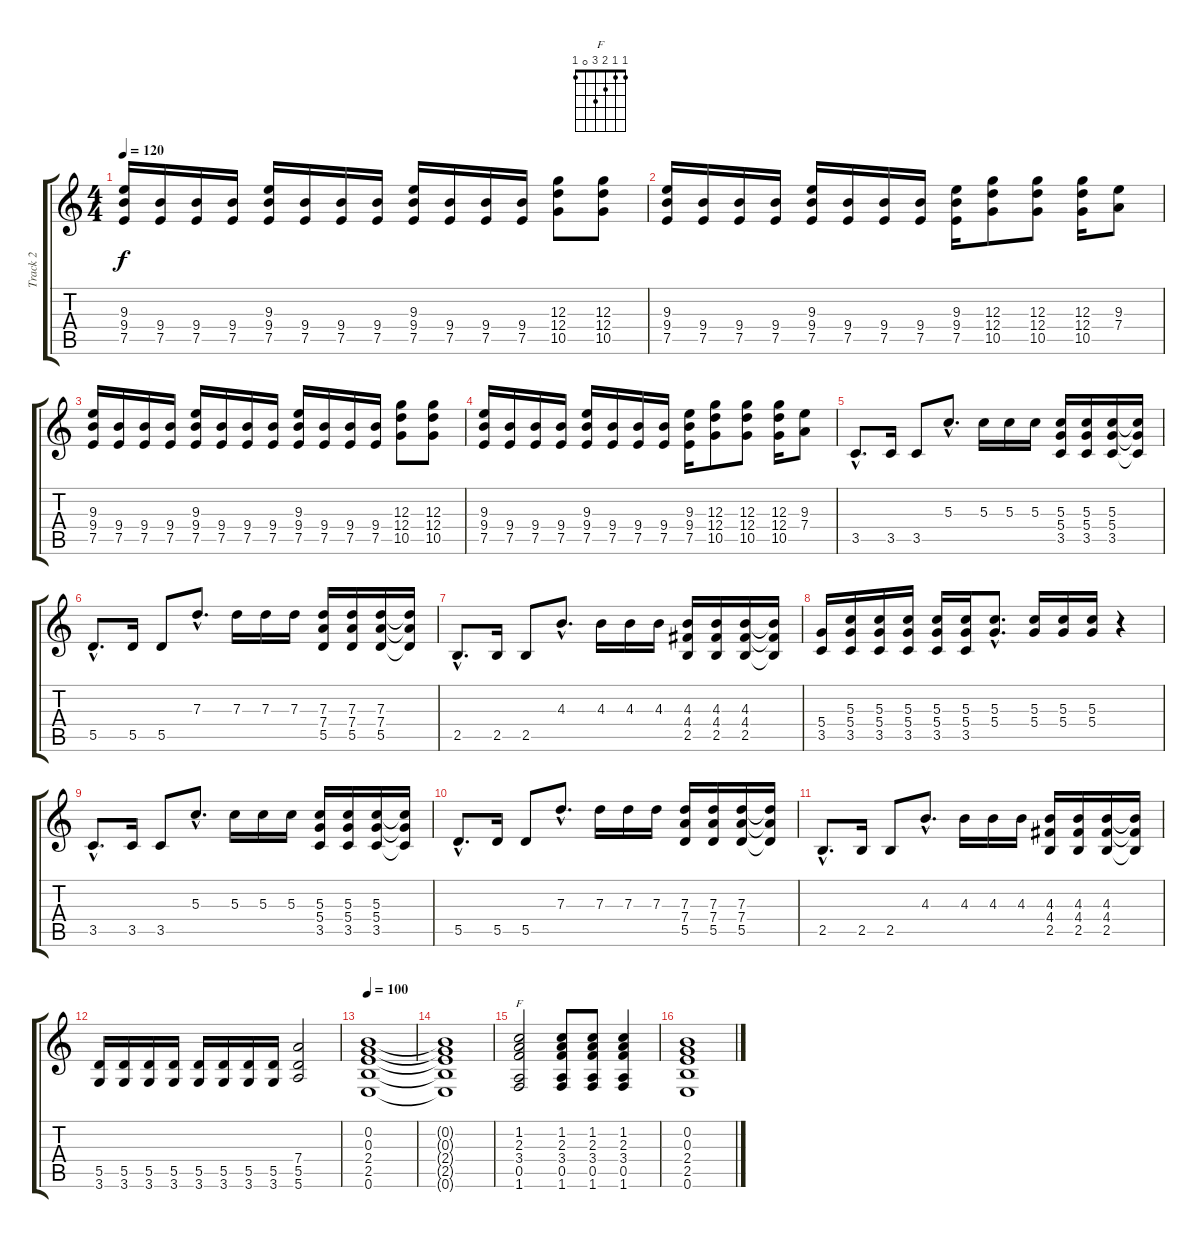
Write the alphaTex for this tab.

\track ("Track 2" "Track 2") {instrument acousticguitarsteel}
\staff {score tabs}
\tuning (E4 B3 G3 D3 A2 E2) {hide}
\chord ("F" 1 1 2 3 0 1)
\ts (4 4)
\tempo 120
\clef g2
\ks c
(9.3 9.4 7.5).16{dy f} (9.4 7.5).16 (9.4 7.5).16 (9.4 7.5).16 (9.3 9.4 7.5).16 (9.4 7.5).16 (9.4 7.5).16 (9.4 7.5).16 (9.3 9.4 7.5).16 (9.4 7.5).16 (9.4 7.5).16 (9.4 7.5).16 (12.3 12.4 10.5).8 (12.3 12.4 10.5).8 |
(9.3 9.4 7.5).16 (9.4 7.5).16 (9.4 7.5).16 (9.4 7.5).16 (9.3 9.4 7.5).16 (9.4 7.5).16 (9.4 7.5).16 (9.4 7.5).16 (9.3 9.4 7.5).16 (12.3 12.4 10.5).8 (12.3 12.4 10.5).8 (12.3 12.4 10.5).16 (9.3 7.4).8 |
(9.3 9.4 7.5).16 (9.4 7.5).16 (9.4 7.5).16 (9.4 7.5).16 (9.3 9.4 7.5).16 (9.4 7.5).16 (9.4 7.5).16 (9.4 7.5).16 (9.3 9.4 7.5).16 (9.4 7.5).16 (9.4 7.5).16 (9.4 7.5).16 (12.3 12.4 10.5).8 (12.3 12.4 10.5).8 |
(9.3 9.4 7.5).16 (9.4 7.5).16 (9.4 7.5).16 (9.4 7.5).16 (9.3 9.4 7.5).16 (9.4 7.5).16 (9.4 7.5).16 (9.4 7.5).16 (9.3 9.4 7.5).16 (12.3 12.4 10.5).8 (12.3 12.4 10.5).8 (12.3 12.4 10.5).16 (9.3 7.4).8 |
3.5{hac}.8{d} 3.5.16 3.5.8 5.3{hac}.8{d} 5.3.16 5.3.16 5.3.16 (5.3 5.4 3.5).16 (5.3 5.4 3.5).16 (5.3 5.4 3.5).16 (5.3{t} 5.4{t} 3.5{t}).16 |
5.5{hac}.8{d} 5.5.16 5.5.8 7.3{hac}.8{d} 7.3.16 7.3.16 7.3.16 (7.3 7.4 5.5).16 (7.3 7.4 5.5).16 (7.3 7.4 5.5).16 (7.3{t} 7.4{t} 5.5{t}).16 |
2.5{hac}.8{d} 2.5.16 2.5.8 4.3{hac}.8{d} 4.3.16 4.3.16 4.3.16 (4.3 4.4 2.5).16 (4.3 4.4 2.5).16 (4.3 4.4 2.5).16 (4.3{t} 4.4{t} 2.5{t}).16 |
(5.4 3.5).16 (5.3 5.4 3.5).16 (5.3 5.4 3.5).16 (5.3 5.4 3.5).16 (5.3 5.4 3.5).16 (5.3 5.4 3.5).16 (5.3{hac} 5.4{hac}).8{d} (5.3 5.4).16 (5.3 5.4).16 (5.3 5.4).16 r.4 |
3.5{hac}.8{d} 3.5.16 3.5.8 5.3{hac}.8{d} 5.3.16 5.3.16 5.3.16 (5.3 5.4 3.5).16 (5.3 5.4 3.5).16 (5.3 5.4 3.5).16 (5.3{t} 5.4{t} 3.5{t}).16 |
5.5{hac}.8{d} 5.5.16 5.5.8 7.3{hac}.8{d} 7.3.16 7.3.16 7.3.16 (7.3 7.4 5.5).16 (7.3 7.4 5.5).16 (7.3 7.4 5.5).16 (7.3{t} 7.4{t} 5.5{t}).16 |
2.5{hac}.8{d} 2.5.16 2.5.8 4.3{hac}.8{d} 4.3.16 4.3.16 4.3.16 (4.3 4.4 2.5).16 (4.3 4.4 2.5).16 (4.3 4.4 2.5).16 (4.3{t} 4.4{t} 2.5{t}).16 |
(5.5 3.6).16 (5.5 3.6).16 (5.5 3.6).16 (5.5 3.6).16 (5.5 3.6).16 (5.5 3.6).16 (5.5 3.6).16 (5.5 3.6).16 (7.4 5.5 5.6).2 |
\tempo 100
(0.2 0.3 2.4 2.5 0.6).1{instrument acousticguitarsteel} |
(0.2{t} 0.3{t} 2.4{t} 2.5{t} 0.6{t}).1 |
(1.2 2.3 3.4 0.5 1.6).2{ch "F"} (1.2 2.3 3.4 0.5 1.6).8 (1.2 2.3 3.4 0.5 1.6).8 (1.2 2.3 3.4 0.5 1.6).4 |
(0.2 0.3 2.4 2.5 0.6).1
